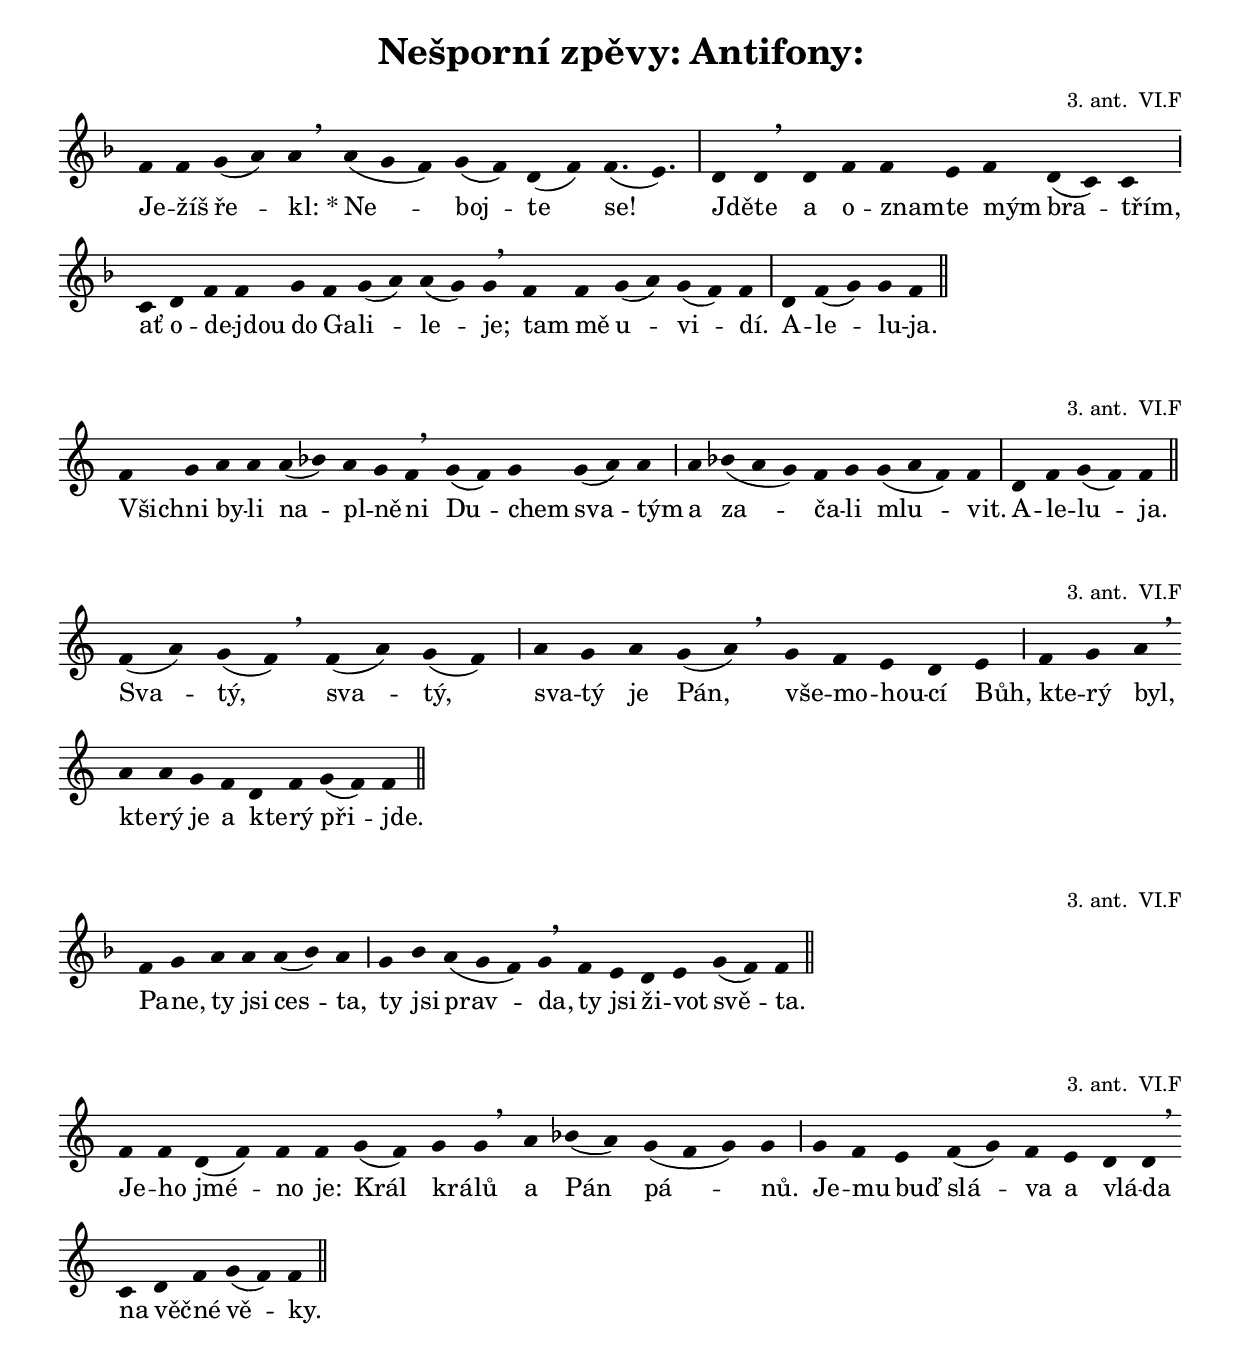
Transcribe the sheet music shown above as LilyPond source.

\version "2.15.37"

\header {
  title = "Nešporní zpěvy: Antifony:"
}

\include "spolecne_nespory.ly"
\include "../../dilyresponsorii.ly"

\score {
  \relative c' {
    \choralniRezim
    \key f \major
    f4 f g( a) a \barMin a( g f) g( f) d( f) f4.( e) \barMax
    d4 d \barMin d f f e f d( c) c \barMaior
    c d f f g f g( a) a( g) g \barMin
    f f g( a) g( f) f \barMax
    d f( g) g f \barFinalis
  }
  \addlyrics {
    Je -- žíš ře -- kl:_* Ne -- boj -- te se!
    Jdě -- te a o -- znam -- te mým bra -- třím,
    ať o -- de -- jdou do Ga -- li -- le -- je;
    tam mě u -- vi -- dí.
    A -- le -- lu -- ja.
  }
  \header {
    quid = "3. ant."
    modus = "VI"
    differentia = "F"
    psalmus = "Zj 19"
    id = "zmrtvychvstani-ant3"
    piece = \markup {\sestavTitulek}
  }
}

\score {
  \relative c' {
    \choralniRezim
    f4 g a a a( bes) a g f \barMin
    g( f) g g( a) a \barMaior
    a bes( a g) f g g( a f) f \barMax
    d f g( f) f \barFinalis
  }
  \addlyrics {
    Všich -- ni by -- li na -- pl -- ně -- ni Du -- chem sva -- tým
    a za -- ča -- li mlu -- vit.
    A -- le -- lu -- ja.
  }
  \header {
    quid = "3. ant."
    modus = "VI"
    differentia = "F"
    psalmus = "Zj 19"
    id = "seslani-ant3"
    piece = \markup {\sestavTitulek}
  }
}

\score {
  \relative c' {
    \choralniRezim
    f( a) g( f) \barMin f( a) g( f) \barMaior
    a g a g( a) \barMin g f e d e \barMaior
    f g a \barMin a a g f d f g( f) f \barFinalis
  }
  \addlyrics {
    Sva -- tý, sva -- tý,
    sva -- tý je Pán, vše -- mo -- hou -- cí Bůh,
    kte -- rý byl, kte -- rý je
    a kte -- rý při -- jde.
  }
  \header {
    quid = "3. ant."
    modus = "VI"
    differentia = "F"
    psalmus = "Zj 19"
    id = "trojice-ant3"
    piece = \markup {\sestavTitulek}
  }
}

\score {
  \relative c' {
    \choralniRezim
    \key f \major
    f4 g a a a( bes) a \barMaior
    g bes a( g f) g \barMin f e d e g( f) f \barFinalis
  }
  \addlyrics {
    Pa -- ne, ty jsi ces -- ta,
    ty jsi prav -- da,
    ty jsi ži -- vot svě -- ta.
  }
  \header {
    quid = "3. ant."
    modus = "VI"
    differentia = "F"
    psalmus = "Zj 19"
    id = "tela-ant3"
    piece = \markup {\sestavTitulek}
  }
}

\score {
  \relative c' {
    \choralniRezim
    f4 f d( f) f f g( f) g g \barMin
    a bes( a) g( f g) g \barMaior
    g f e f( g) f e d d \barMin
    c d f g( f) f \barFinalis
  }
  \addlyrics {
    Je -- ho jmé -- no je: Král krá -- lů
    a Pán pá -- nů.
    Je -- mu buď slá -- va a vlá -- da
    na věč -- né vě -- ky.
  }
  \header {
    quid = "3. ant."
    modus = "VI"
    differentia = "F"
    psalmus = "Zj 19"
    id = "krale-ant3"
    piece = \markup {\sestavTitulek}
  }
}
